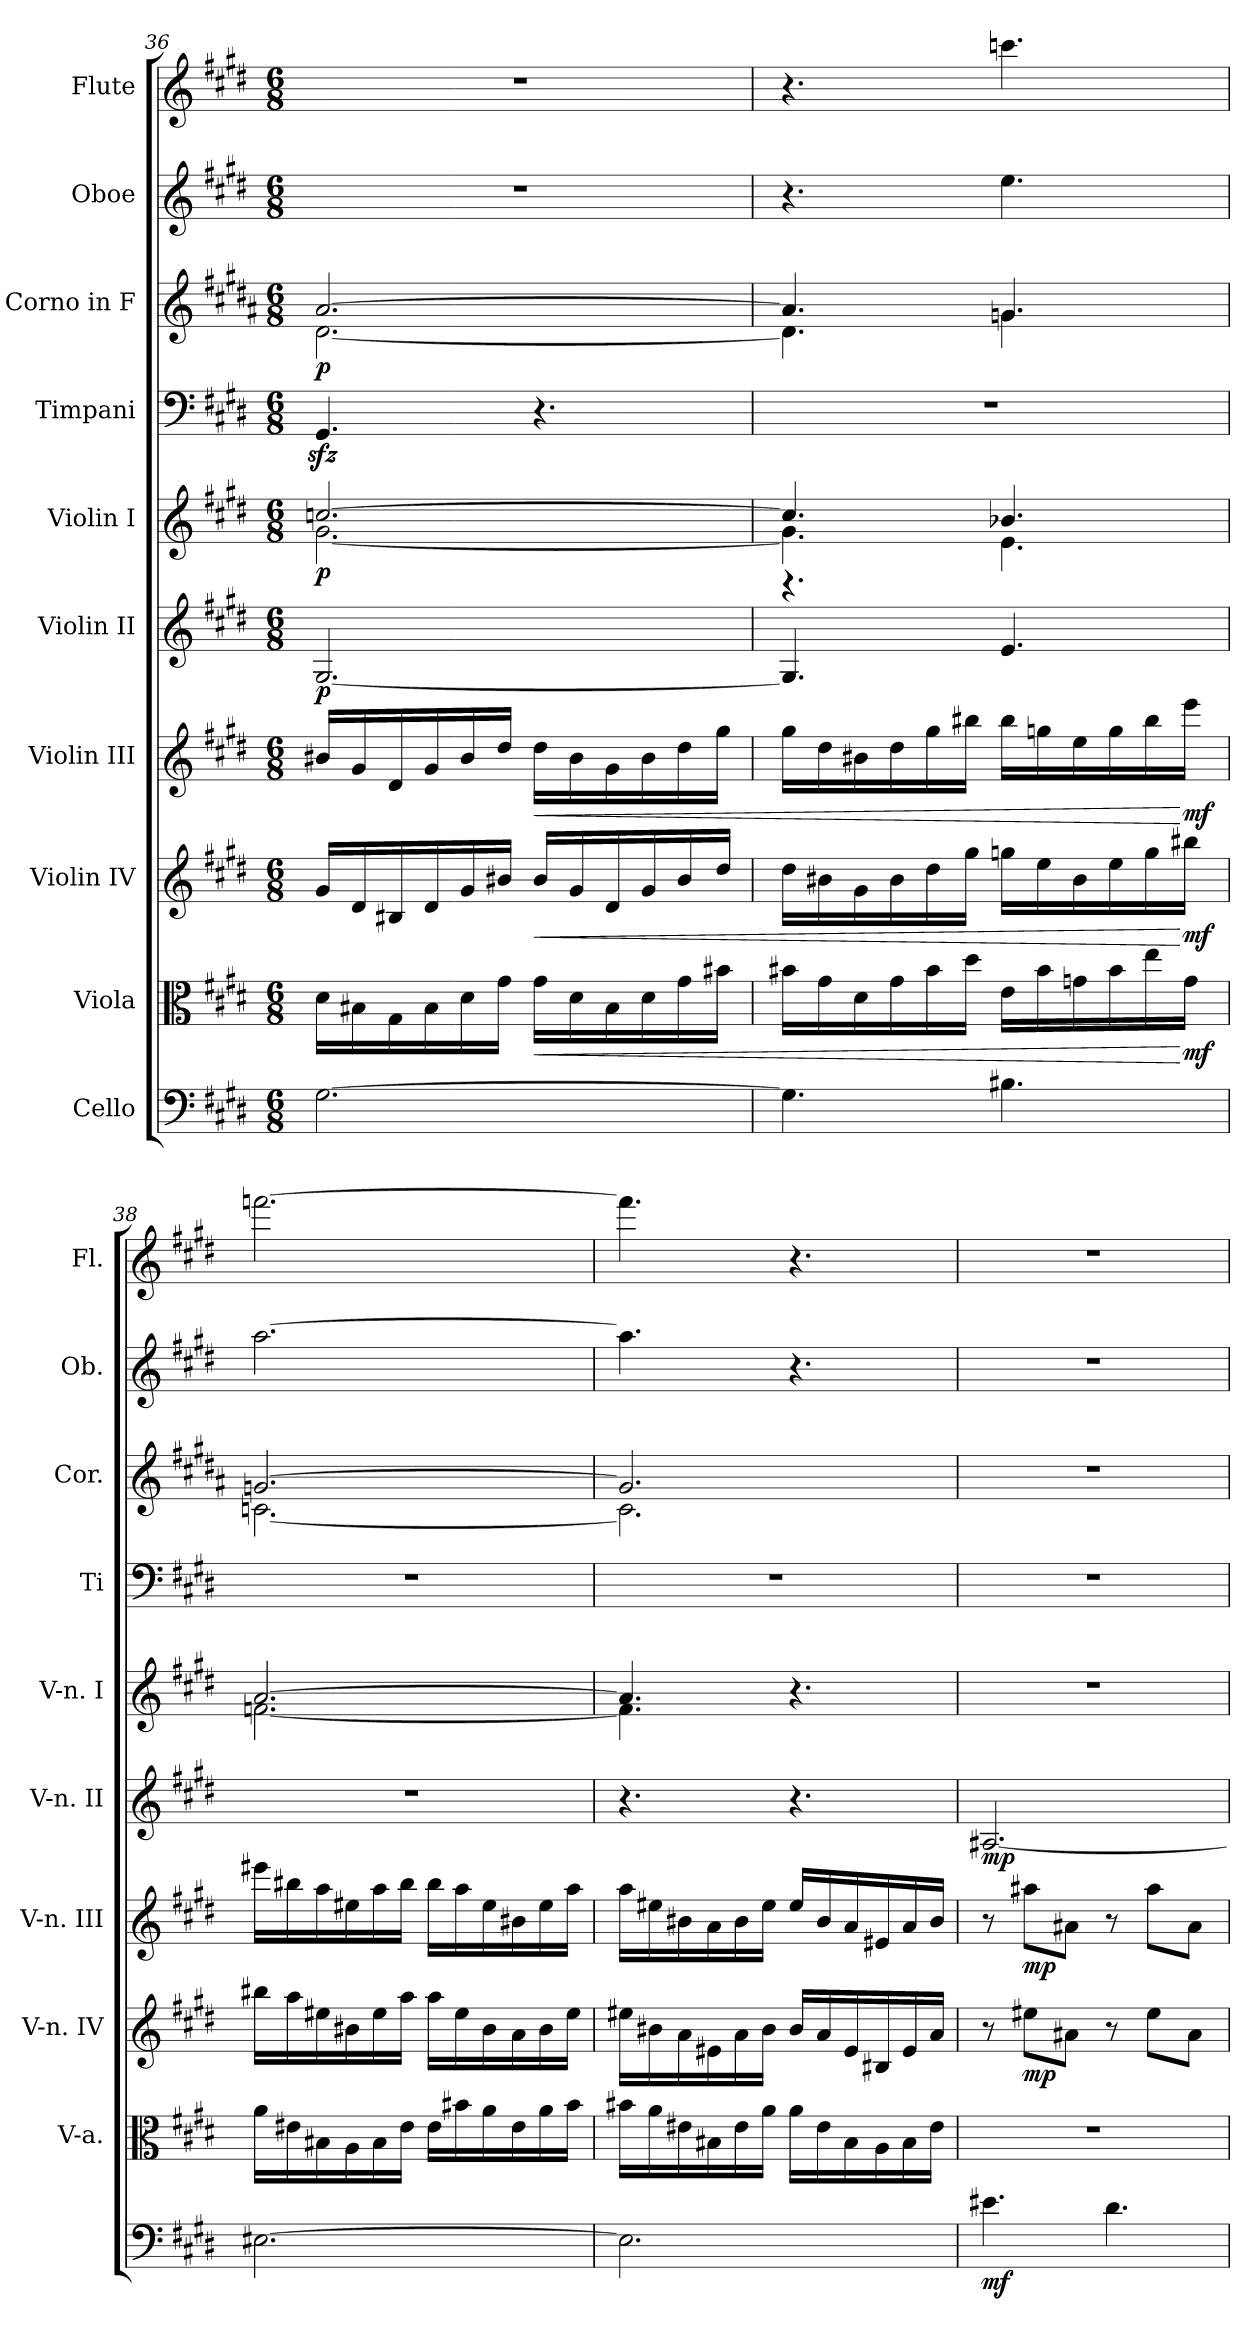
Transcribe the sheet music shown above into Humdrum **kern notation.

**kern	**dynam	**kern	**dynam	**kern	**dynam	**kern	**dynam	**kern	**dynam	**kern	**dynam	**kern	**kern	**dynam	**kern	**kern
*part10	*part10	*part9	*part9	*part8	*part8	*part7	*part7	*part6	*part6	*part5	*part5	*part4	*part3	*part3	*part2	*part1
*staff10	*staff10	*staff9	*staff9	*staff8	*staff8	*staff7	*staff7	*staff6	*staff6	*staff5	*staff5	*staff4	*staff3	*staff3	*staff2	*staff1
*I"Cello	*	*I"Viola	*	*I"Violin IV	*	*I"Violin III	*	*I"Violin II	*	*I"Violin I	*	*I"Timpani	*I"Corno in F	*	*I"Oboe	*I"Flute
*	*	*I'V-a.	*	*I'V-n. IV	*	*I'V-n. III	*	*I'V-n. II	*	*I'V-n. I	*	*I'Ti	*I'Cor.	*	*I'Ob.	*I'Fl.
*clefF4	*	*clefC3	*	*clefG2	*	*clefG2	*	*clefG2	*	*clefG2	*	*clefF4	*clefG2	*	*clefG2	*clefG2
*	*	*	*	*	*	*	*	*	*	*	*	*	*ITrd4c7	*	*	*
*k[f#c#g#d#]	*	*k[f#c#g#d#]	*	*k[f#c#g#d#]	*	*k[f#c#g#d#]	*	*k[f#c#g#d#]	*	*k[f#c#g#d#]	*	*k[f#c#g#d#]	*k[f#c#g#d#]	*	*k[f#c#g#d#]	*k[f#c#g#d#]
*M6/8	*	*M6/8	*	*M6/8	*	*M6/8	*	*M6/8	*	*M6/8	*	*M6/8	*M6/8	*	*M6/8	*M6/8
=36	=36	=36	=36	=36	=36	=36	=36	=36	=36	=36	=36	=36	=36	=36	=36	=36
*	*	*	*	*	*	*	*	*	*	*^	*	*	*^	*	*	*
!	!	!	!	!	!	!	!	!	!LO:DY:b	!	!	!LO:DY:b	!	!	!	!LO:DY:b	!	!
[2.G#\	.	16d#\LL	.	16g#/LL	.	16b#X/LL	.	[2.G#/	p	[2.ccn/	[2.g#\	p	4.GG#zz</	[2.d#/	[2.G#\	p	2.r	2.r
.	.	16B#X\	.	16d#/	.	16g#/	.	.	.	.	.	.	.	.	.	.	.	.
.	.	16G#\	.	16B#X/	.	16d#/	.	.	.	.	.	.	.	.	.	.	.	.
.	.	16B#\	.	16d#/	.	16g#/	.	.	.	.	.	.	.	.	.	.	.	.
.	.	16d#\	.	16g#/	.	16b#/	.	.	.	.	.	.	.	.	.	.	.	.
.	.	16g#\JJ	.	16b#X/JJ	.	16dd#/JJ	.	.	.	.	.	.	.	.	.	.	.	.
!	!	!	!LO:HP:b	!	!LO:HP:b	!	!LO:HP:b	!	!	!	!	!	!	!	!	!	!	!
.	.	16g#\LL	<	16b#/LL	<	16dd#\LL	<	.	.	.	.	.	4.r	.	.	.	.	.
.	.	16d#\	.	16g#/	.	16b#\	.	.	.	.	.	.	.	.	.	.	.	.
.	.	16B#\	.	16d#/	.	16g#\	.	.	.	.	.	.	.	.	.	.	.	.
.	.	16d#\	.	16g#/	.	16b#\	.	.	.	.	.	.	.	.	.	.	.	.
.	.	16g#\	.	16b#/	.	16dd#\	.	.	.	.	.	.	.	.	.	.	.	.
.	.	16b#X\JJ	.	16dd#/JJ	.	16gg#\JJ	.	.	.	.	.	.	.	.	.	.	.	.
=37	=37	=37	=37	=37	=37	=37	=37	=37	=37	=37	=37	=37	=37	=37	=37	=37	=37	=37
*	*	*	*	*	*	*	*	*^	*	*	*	*	*	*	*	*	*^	*
4.G#\]	.	16b#X\LL	.	16dd#\LL	.	16gg#\LL	.	4.G#/]	4.rccc	.	4.cc/]	4.g#\]	.	2.r	4.d#/]	4.G#\]	.	4.r	4.ryy	4.r
.	.	16g#\	.	16b#X\	.	16dd#\	.	.	.	.	.	.	.	.	.	.	.	.	.	.
.	.	16d#\	.	16g#\	.	16b#X\	.	.	.	.	.	.	.	.	.	.	.	.	.	.
.	.	16g#\	.	16b#\	.	16dd#\	.	.	.	.	.	.	.	.	.	.	.	.	.	.
.	.	16b#\	.	16dd#\	.	16gg#\	.	.	.	.	.	.	.	.	.	.	.	.	.	.
.	.	16dd#\JJ	.	16gg#\JJ	.	16bb#X\JJ	.	.	.	.	.	.	.	.	.	.	.	.	.	.
4.B#X\	.	16e\LL	.	16ggn\LL	.	16bb#\LL	.	4.e/	4.ryy	.	4.b-X/	4.e\	.	.	4.cn/	4.c\	.	4.ee\	4.ryy	4.cccn\
.	.	16b#\	.	16ee\	.	16ggn\	.	.	.	.	.	.	.	.	.	.	.	.	.	.
.	.	16gn\	.	16b#\	.	16ee\	.	.	.	.	.	.	.	.	.	.	.	.	.	.
.	.	16b#\	.	16ee\	.	16gg\	.	.	.	.	.	.	.	.	.	.	.	.	.	.
.	.	16ee\	.	16gg\	.	16bb#\	.	.	.	.	.	.	.	.	.	.	.	.	.	.
!	!	!	!LO:DY:n=1:b	!	!LO:DY:n=1:b	!	!LO:DY:n=1:b	!	!	!	!	!	!	!	!	!	!	!	!	!
.	.	16g\JJ	[ mf	16bb#X\JJ	[ mf	16eee\JJ	[ mf	.	.	.	.	.	.	.	.	.	.	.	.	.
*	*	*	*	*	*	*	*	*v	*v	*	*	*	*	*	*	*	*	*v	*v	*
!!LO:LB:g=z
=38	=38	=38	=38	=38	=38	=38	=38	=38	=38	=38	=38	=38	=38	=38	=38	=38	=38	=38
[2.E#X\	.	16a\LL	.	16bb#X\LL	.	16eee#X\LL	.	2.r	.	[2.a/	[2.fn\	.	2.r	[2.cn/	[2.Fn\	.	[2.aa\	[2.fffn\
.	.	16e#X\	.	16aa\	.	16bb#X\	.	.	.	.	.	.	.	.	.	.	.	.
.	.	16B#X\	.	16ee#X\	.	16aa\	.	.	.	.	.	.	.	.	.	.	.	.
.	.	16A\	.	16b#X\	.	16ee#X\	.	.	.	.	.	.	.	.	.	.	.	.
.	.	16B#\	.	16ee#\	.	16aa\	.	.	.	.	.	.	.	.	.	.	.	.
.	.	16e#\JJ	.	16aa\JJ	.	16bb#\JJ	.	.	.	.	.	.	.	.	.	.	.	.
.	.	16e#\LL	.	16aa\LL	.	16bb#\LL	.	.	.	.	.	.	.	.	.	.	.	.
.	.	16b#X\	.	16ee#\	.	16aa\	.	.	.	.	.	.	.	.	.	.	.	.
.	.	16a\	.	16b#\	.	16ee#\	.	.	.	.	.	.	.	.	.	.	.	.
.	.	16e#\	.	16a\	.	16b#X\	.	.	.	.	.	.	.	.	.	.	.	.
.	.	16a\	.	16b#\	.	16ee#\	.	.	.	.	.	.	.	.	.	.	.	.
.	.	16b#\JJ	.	16ee#\JJ	.	16aa\JJ	.	.	.	.	.	.	.	.	.	.	.	.
!!LO:PB:g=z
=39	=39	=39	=39	=39	=39	=39	=39	=39	=39	=39	=39	=39	=39	=39	=39	=39	=39	=39
*	*	*	*	*	*	*	*	*^	*	*	*	*	*	*	*	*	*^	*
2.E#\]	.	16b#X\LL	.	16ee#X\LL	.	16aa\LL	.	4.r	4.ryy	.	4.a/]	4.f\]	.	2.r	2.c/]	2.F\]	.	4.aa\]	4.ryy	4.fff\]
.	.	16a\	.	16b#X\	.	16ee#X\	.	.	.	.	.	.	.	.	.	.	.	.	.	.
.	.	16e#X\	.	16a\	.	16b#X\	.	.	.	.	.	.	.	.	.	.	.	.	.	.
.	.	16B#X\	.	16e#X\	.	16a\	.	.	.	.	.	.	.	.	.	.	.	.	.	.
.	.	16e#\	.	16a\	.	16b#\	.	.	.	.	.	.	.	.	.	.	.	.	.	.
.	.	16a\JJ	.	16b#\JJ	.	16ee#\JJ	.	.	.	.	.	.	.	.	.	.	.	.	.	.
.	.	16a\LL	.	16b#/LL	.	16ee#/LL	.	4.r	4.ryy	.	4.r	4.ryy	.	.	.	.	.	4.r	4.ryy	4.r
.	.	16e#\	.	16a/	.	16b#/	.	.	.	.	.	.	.	.	.	.	.	.	.	.
.	.	16B#\	.	16e#/	.	16a/	.	.	.	.	.	.	.	.	.	.	.	.	.	.
.	.	16A\	.	16B#X/	.	16e#X/	.	.	.	.	.	.	.	.	.	.	.	.	.	.
.	.	16B#\	.	16e#/	.	16a/	.	.	.	.	.	.	.	.	.	.	.	.	.	.
.	.	16e#\JJ	.	16a/JJ	.	16b#/JJ	.	.	.	.	.	.	.	.	.	.	.	.	.	.
*	*	*	*	*	*	*	*	*v	*v	*	*	*	*	*	*v	*v	*	*v	*v	*
*	*	*	*	*	*	*	*	*	*	*v	*v	*	*	*	*	*	*
=40	=40	=40	=40	=40	=40	=40	=40	=40	=40	=40	=40	=40	=40	=40	=40	=40
!	!LO:DY:b	!	!	!	!	!	!	!	!LO:DY:b	!	!	!	!	!	!	!
4.e#X\	mf	2.r	.	8r	.	8r	.	[2.A#X/	mp	2.r	.	2.r	2.r	.	2.r	2.r
!	!	!	!	!	!LO:DY:b	!	!LO:DY:b	!	!	!	!	!	!	!	!	!
.	.	.	.	8ee#X\L	mp	8aa#X\L	mp	.	.	.	.	.	.	.	.	.
.	.	.	.	8a#X\J	.	8a#X\J	.	.	.	.	.	.	.	.	.	.
4.d#\	.	.	.	8r	.	8r	.	.	.	.	.	.	.	.	.	.
.	.	.	.	8ee#\L	.	8aa#\L	.	.	.	.	.	.	.	.	.	.
.	.	.	.	8a#\J	.	8a#\J	.	.	.	.	.	.	.	.	.	.
=	=	=	=	=	=	=	=	=	=	=	=	=	=	=	=	=
*-	*-	*-	*-	*-	*-	*-	*-	*-	*-	*-	*-	*-	*-	*-	*-	*-
